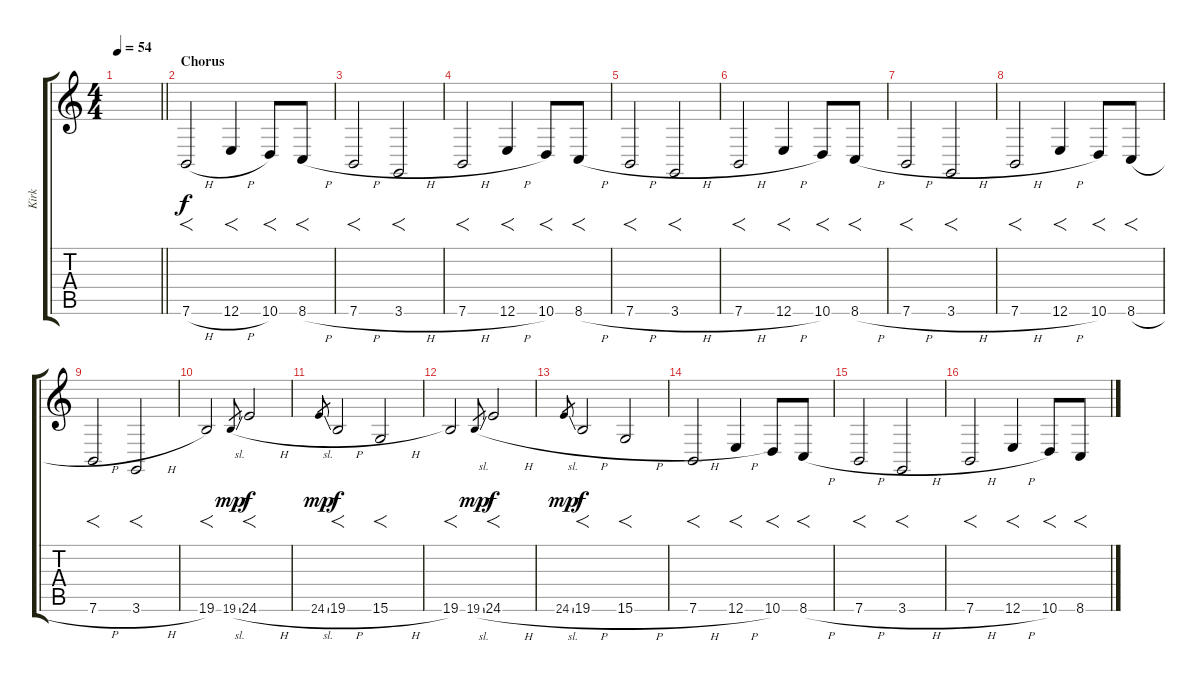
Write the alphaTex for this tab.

\track ("Kirk" "Kirk") {instrument cello}
\staff {score tabs}
\tuning (E4 B3 G3 D3 A2 E2) {hide}
\ts (4 4)
\tempo 54
\clef g2
\barLineRight lightlight
\ks c
|
\section ("" "Chorus")
7.6{h}.2{f volume 15} 12.6{h}.4{f} 10.6.8{f} 8.6{h}.8{f} |
7.6{h}.2{f} 3.6{h}.2{f} |
7.6{h}.2{f} 12.6{h}.4{f} 10.6.8{f} 8.6{h}.8{f} |
7.6{h}.2{f} 3.6{h}.2{f} |
7.6{h}.2{f} 12.6{h}.4{f} 10.6.8{f} 8.6{h}.8{f} |
7.6{h}.2{f} 3.6{h}.2{f} |
7.6{h}.2{f} 12.6{h}.4{f} 10.6.8{f} 8.6{h}.8{f} |
7.6{h}.2{f} 3.6{h}.2{f} |
19.6.2{f} 19.6{sl}.8{gr dy mp} 24.6{h}.2{f dy f} |
24.6{sl}.8{gr dy mp} 19.6{h}.2{f dy f} 15.6{h}.2{f} |
19.6.2{f} 19.6{sl}.8{gr dy mp} 24.6{h}.2{f dy f} |
24.6{sl}.8{gr dy mp} 19.6{h}.2{f dy f} 15.6{h}.2{f} |
7.6{h}.2{f} 12.6{h}.4{f} 10.6.8{f} 8.6{h}.8{f} |
7.6{h}.2{f} 3.6{h}.2{f} |
7.6{h}.2{f} 12.6{h}.4{f} 10.6.8{f} 8.6{h}.8{f}
